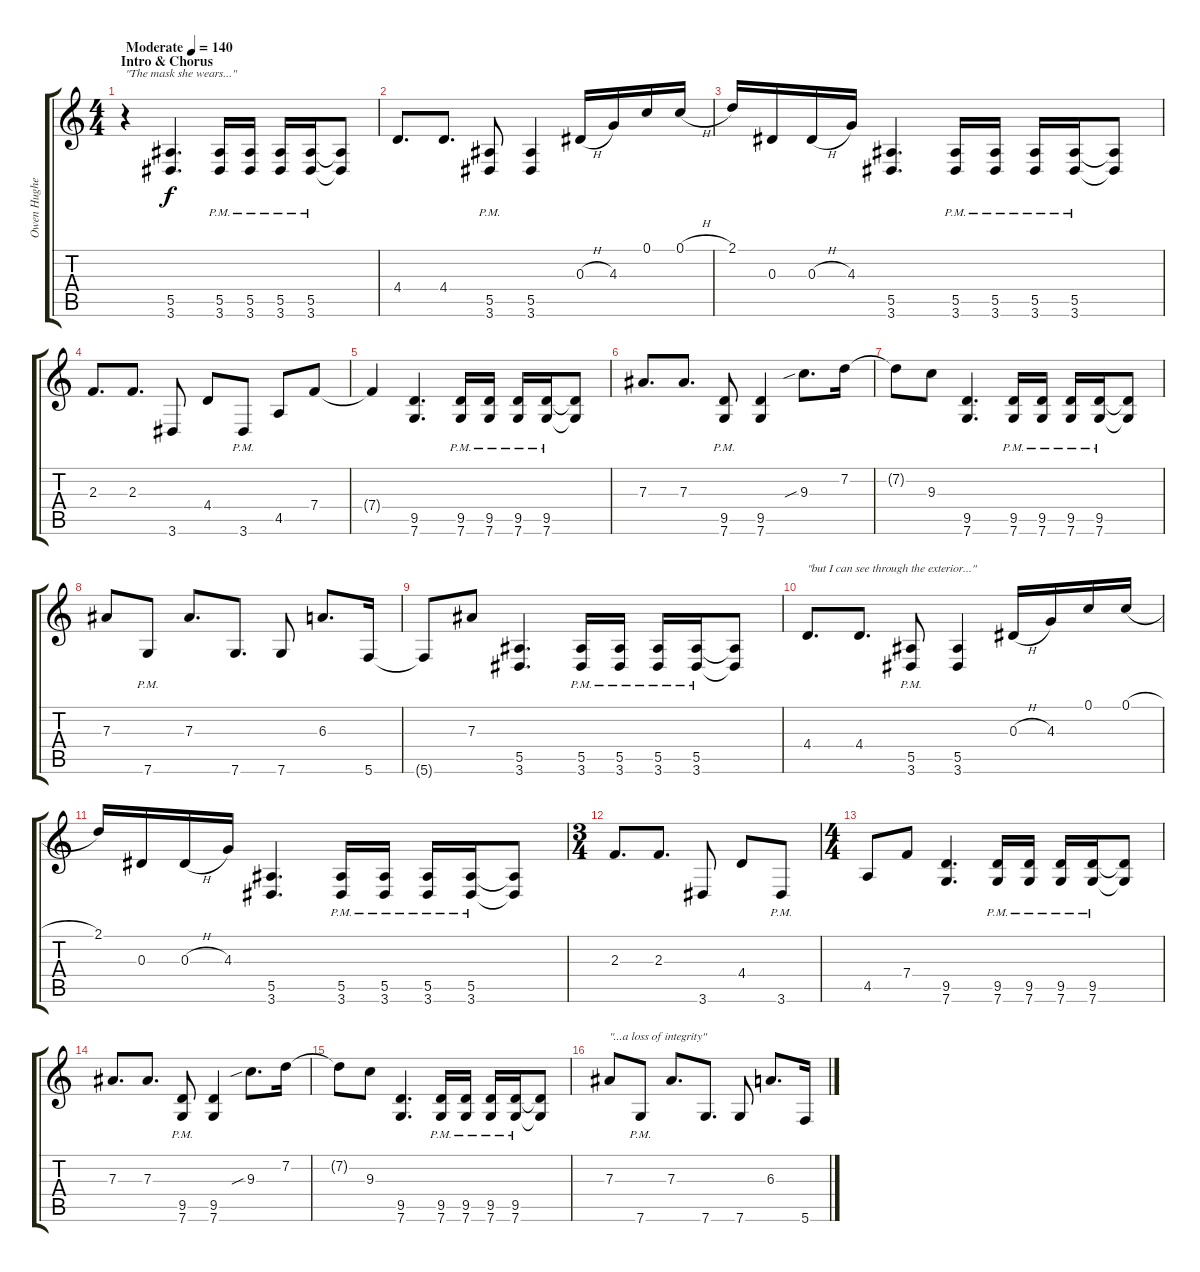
\track ("Owen Hughes-Holland (Lead Guitar)" "Owen Hughe") {instrument distortionguitar}
\staff {score tabs}
\tuning (C4 G3 Eb3 Bb2 F2 C2) {hide}
\ts (4 4)
\section ("" "Intro & Chorus")
\tempo (140 "Moderate")
\clef g2
\ks c
r.4{txt "\"The mask she wears...\"" dy f instrument distortionguitar} (5.5 3.6).4{d} (5.5{pm} 3.6{pm}).16 (5.5{pm} 3.6{pm}).16 (5.5{pm} 3.6{pm}).16 (5.5{pm} 3.6{pm}).16 (5.5{t} 3.6{t}).8 |
4.4.8{d} 4.4.8{d} (5.5{pm} 3.6{pm}).8 (5.5 3.6).4 0.3{h}.16 4.3.16 0.1.16 0.1{h}.16 |
2.1.16 0.3.16 0.3{h}.16 4.3.16 (5.5 3.6).4{d} (5.5{pm} 3.6{pm}).16 (5.5{pm} 3.6{pm}).16 (5.5{pm} 3.6{pm}).16 (5.5{pm} 3.6{pm}).16 (5.5{t} 3.6{t}).8 |
2.3.8{d} 2.3.8{d} 3.6.8 4.4.8 3.6{pm}.8 4.5.8 7.4.8 |
7.4{t}.4 (9.5 7.6).4{d} (9.5{pm} 7.6{pm}).16 (9.5{pm} 7.6{pm}).16 (9.5{pm} 7.6{pm}).16 (9.5{pm} 7.6{pm}).16 (9.5{t} 7.6{t}).8 |
7.3.8{d} 7.3.8{d} (9.5{pm} 7.6{pm}).8 (9.5 7.6).4 9.3{sib}.8{d} 7.2.16 |
7.2{t}.8 9.3.8 (9.5 7.6).4{d} (9.5{pm} 7.6{pm}).16 (9.5{pm} 7.6{pm}).16 (9.5{pm} 7.6{pm}).16 (9.5{pm} 7.6{pm}).16 (9.5{t} 7.6{t}).8 |
7.3.8 7.6{pm}.8 7.3.8{d} 7.6.8{d} 7.6.8 6.3.8{d} 5.6.16 |
5.6{t}.8 7.3.8 (5.5 3.6).4{d} (5.5{pm} 3.6{pm}).16 (5.5{pm} 3.6{pm}).16 (5.5{pm} 3.6{pm}).16 (5.5{pm} 3.6{pm}).16 (5.5{t} 3.6{t}).8 |
4.4.8{d txt "\"but I can see through the exterior...\""} 4.4.8{d} (5.5{pm} 3.6{pm}).8 (5.5 3.6).4 0.3{h}.16 4.3.16 0.1.16 0.1{h}.16 |
2.1.16 0.3.16 0.3{h}.16 4.3.16 (5.5 3.6).4{d} (5.5{pm} 3.6{pm}).16 (5.5{pm} 3.6{pm}).16 (5.5{pm} 3.6{pm}).16 (5.5{pm} 3.6{pm}).16 (5.5{t} 3.6{t}).8 |
\ts (3 4)
2.3.8{d} 2.3.8{d} 3.6.8 4.4.8 3.6{pm}.8 |
\ts (4 4)
4.5.8 7.4.8 (9.5 7.6).4{d} (9.5{pm} 7.6{pm}).16 (9.5{pm} 7.6{pm}).16 (9.5{pm} 7.6{pm}).16 (9.5{pm} 7.6{pm}).16 (9.5{t} 7.6{t}).8 |
7.3.8{d} 7.3.8{d} (9.5{pm} 7.6{pm}).8 (9.5 7.6).4 9.3{sib}.8{d} 7.2.16 |
7.2{t}.8 9.3.8 (9.5 7.6).4{d} (9.5{pm} 7.6{pm}).16 (9.5{pm} 7.6{pm}).16 (9.5{pm} 7.6{pm}).16 (9.5{pm} 7.6{pm}).16 (9.5{t} 7.6{t}).8 |
7.3.8{txt "\"...a loss of integrity\""} 7.6{pm}.8 7.3.8{d} 7.6.8{d} 7.6.8 6.3.8{d} 5.6.16
